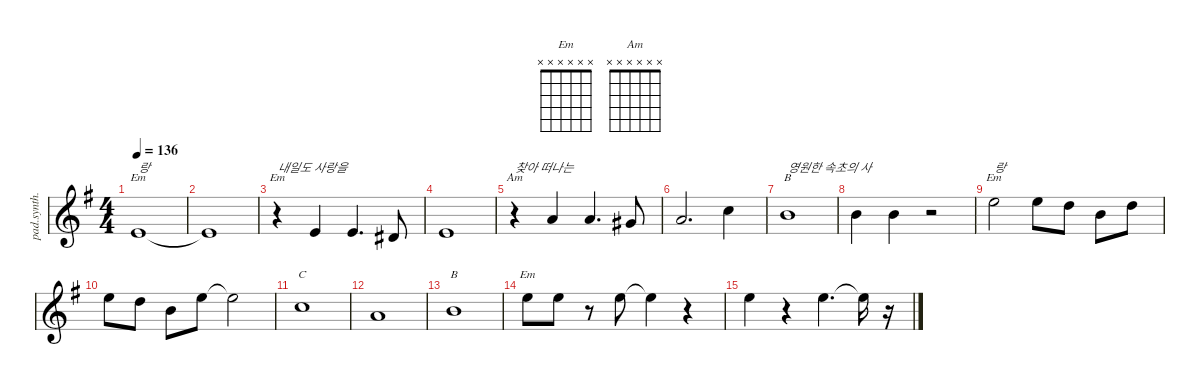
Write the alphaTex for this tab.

\hideDynamics
\bracketExtendMode nobrackets
\track ("Keyboard - band" "pad.synth.") {instrument synthstrings1}
\staff {score}
\tuning (E4 B3 G3 D3 A2 E2)
\chord ("Em" 0 x x x x x) {showdiagram false showfingering false}
\chord ("B" 7 x x x x x) {firstfret 7 showdiagram false showfingering false}
\chord ("Em" 12 x x x x x) {firstfret 12 showdiagram false showfingering false}
\chord ("Em" x x x x x x)
\chord ("Am" x x x x x x)
\chord ("C" 8 x x x x x) {firstfret 8 showdiagram false showfingering false}
\ts (4 4)
\tempo 136
\clef g2
\ks eminor
0.1{acc forcenatural}.1{ch "Em" txt "랑" dy mf beam Up} |
0.1{t acc forcenatural}.1{beam Up} |
r.4{ch "Em" txt "내일도 사랑을" beam Down} 0.1{acc forcenatural}.4{beam Up} 0.1{acc forcenatural}.4{d beam Up} 4.2{acc #}.8{beam Up} |
0.1{acc forcenatural}.1{beam Up} |
r.4{ch "Am" txt "찾아 떠나는" beam Down} 5.1{acc forcenatural}.4{beam Up} 5.1{acc forcenatural}.4{d beam Up} 4.1{acc #}.8{beam Up} |
5.1{acc forcenatural}.2{d beam Up} 8.1{acc forcenatural}.4{beam Down} |
7.1{acc forcenatural}.1{ch "B" txt "영원한 속초의 사" beam Down} |
7.1{acc forcenatural}.4{beam Down} 7.1{acc forcenatural}.4{beam Down} r.2{beam Down} |
12.1{acc forcenatural}.2{ch "Em" txt "랑" beam Down} 12.1{acc forcenatural}.8{beam Down} 10.1{acc forcenatural}.8{beam Down} 7.1{acc forcenatural}.8{beam Down} 10.1{acc forcenatural}.8{beam Down} |
12.1{acc forcenatural}.8{beam Down} 10.1{acc forcenatural}.8{beam Down} 7.1{acc forcenatural}.8{beam Down} 12.1{acc forcenatural}.8{beam Down} 12.1{t acc forcenatural}.2{beam Down} |
8.1{acc forcenatural}.1{ch "C" beam Down} |
5.1{acc forcenatural}.1{beam Up} |
7.1{acc forcenatural}.1{ch "B" beam Down} |
12.1{acc forcenatural}.8{ch "Em" beam Down} 12.1{acc forcenatural}.8{beam Down} r.8{beam Down} 12.1{acc forcenatural}.8{beam Down} 12.1{t acc forcenatural}.4{beam Down} r.4{beam Down} |
12.1{acc forcenatural}.4{beam Down} r.4{beam Down} 12.1{acc forcenatural}.4{d beam Down} 12.1{t acc forcenatural}.16{beam Down} r.16{beam Down}
